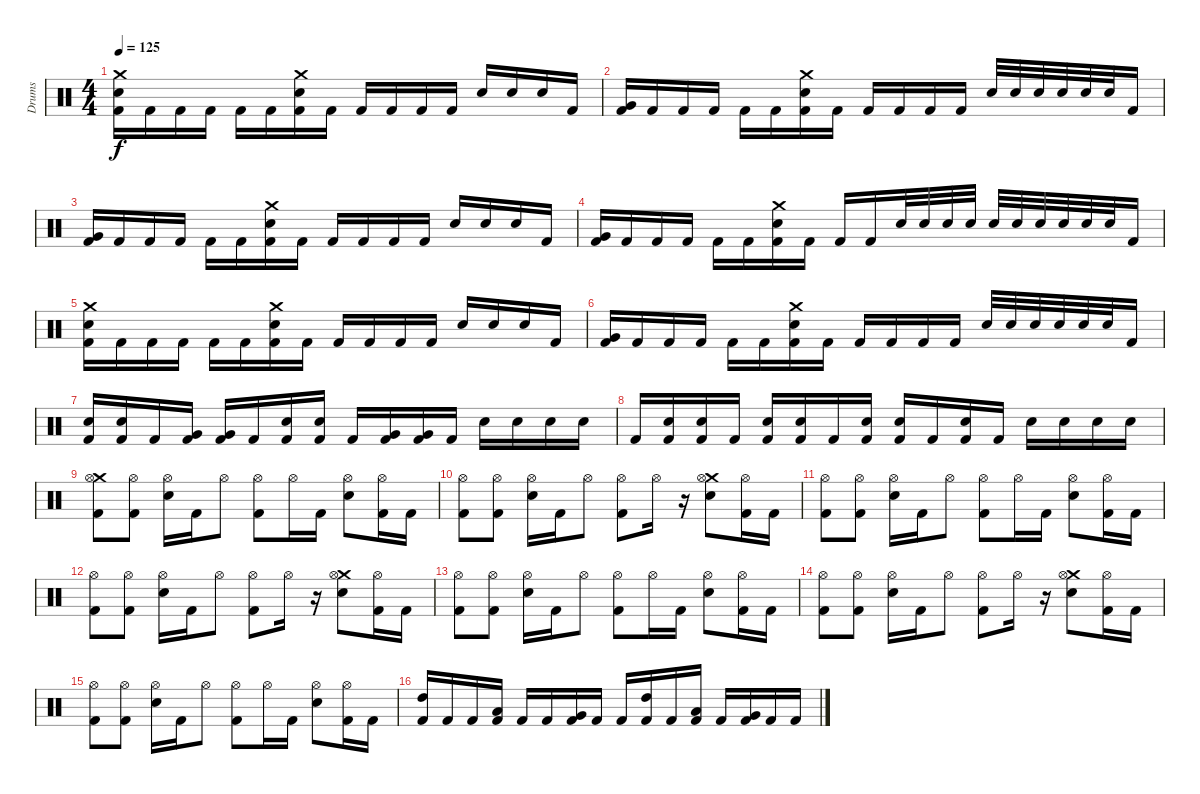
\track ("Drums" "Drums") {instrument percussion}
\staff {score}
\articulation defaults
\ts (4 4)
\tempo 125
\clef neutral
\ks c
("Crash medium (hit)" "Electric Snare (hit)" "Kick (hit) 2").16{dy f} "Kick (hit) 2".16 "Kick (hit) 2".16 "Kick (hit) 2".16 "Kick (hit) 2".16 "Kick (hit) 2".16 ("Crash medium (hit)" "Electric Snare (hit)" "Kick (hit) 2").16 "Kick (hit) 2".16 "Kick (hit) 2".16 "Kick (hit) 2".16 "Kick (hit) 2".16 "Kick (hit) 2".16 "Electric Snare (hit)".16 "Electric Snare (hit)".16 "Electric Snare (hit)".16 "Kick (hit) 2".16 |
("Very Low Tom (hit)" "Kick (hit) 2").16 "Kick (hit) 2".16 "Kick (hit) 2".16 "Kick (hit) 2".16 "Kick (hit) 2".16 "Kick (hit) 2".16 ("Crash medium (hit)" "Electric Snare (hit)" "Kick (hit) 2").16 "Kick (hit) 2".16 "Kick (hit) 2".16 "Kick (hit) 2".16 "Kick (hit) 2".16 "Kick (hit) 2".16 "Electric Snare (hit)".32 "Electric Snare (hit)".32 "Electric Snare (hit)".32 "Electric Snare (hit)".32 "Electric Snare (hit)".32 "Electric Snare (hit)".32 "Kick (hit) 2".16 |
("Very Low Tom (hit)" "Kick (hit) 2").16 "Kick (hit) 2".16 "Kick (hit) 2".16 "Kick (hit) 2".16 "Kick (hit) 2".16 "Kick (hit) 2".16 ("Crash medium (hit)" "Electric Snare (hit)" "Kick (hit) 2").16 "Kick (hit) 2".16 "Kick (hit) 2".16 "Kick (hit) 2".16 "Kick (hit) 2".16 "Kick (hit) 2".16 "Electric Snare (hit)".16 "Electric Snare (hit)".16 "Electric Snare (hit)".16 "Kick (hit) 2".16 |
("Very Low Tom (hit)" "Kick (hit) 2").16 "Kick (hit) 2".16 "Kick (hit) 2".16 "Kick (hit) 2".16 "Kick (hit) 2".16 "Kick (hit) 2".16 ("Crash medium (hit)" "Electric Snare (hit)" "Kick (hit) 2").16 "Kick (hit) 2".16 "Kick (hit) 2".16 "Kick (hit) 2".16 "Electric Snare (hit)".32 "Electric Snare (hit)".32 "Electric Snare (hit)".32 "Electric Snare (hit)".32 "Electric Snare (hit)".32 "Electric Snare (hit)".32 "Electric Snare (hit)".32 "Electric Snare (hit)".32 "Electric Snare (hit)".32 "Electric Snare (hit)".32 "Kick (hit) 2".16 |
("Crash medium (hit)" "Electric Snare (hit)" "Kick (hit) 2").16 "Kick (hit) 2".16 "Kick (hit) 2".16 "Kick (hit) 2".16 "Kick (hit) 2".16 "Kick (hit) 2".16 ("Crash medium (hit)" "Electric Snare (hit)" "Kick (hit) 2").16 "Kick (hit) 2".16 "Kick (hit) 2".16 "Kick (hit) 2".16 "Kick (hit) 2".16 "Kick (hit) 2".16 "Electric Snare (hit)".16 "Electric Snare (hit)".16 "Electric Snare (hit)".16 "Kick (hit) 2".16 |
("Very Low Tom (hit)" "Kick (hit) 2").16 "Kick (hit) 2".16 "Kick (hit) 2".16 "Kick (hit) 2".16 "Kick (hit) 2".16 "Kick (hit) 2".16 ("Crash medium (hit)" "Electric Snare (hit)" "Kick (hit) 2").16 "Kick (hit) 2".16 "Kick (hit) 2".16 "Kick (hit) 2".16 "Kick (hit) 2".16 "Kick (hit) 2".16 "Electric Snare (hit)".32 "Electric Snare (hit)".32 "Electric Snare (hit)".32 "Electric Snare (hit)".32 "Electric Snare (hit)".32 "Electric Snare (hit)".32 "Kick (hit) 2".16 |
("Electric Snare (hit)" "Kick (hit) 2").16 ("Electric Snare (hit)" "Kick (hit) 2").16 "Kick (hit) 2".16 ("Very Low Tom (hit)" "Kick (hit) 2").16 ("Very Low Tom (hit)" "Kick (hit) 2").16 "Kick (hit) 2".16 ("Electric Snare (hit)" "Kick (hit) 2").16 ("Electric Snare (hit)" "Kick (hit) 2").16 "Kick (hit) 2".16 ("Very Low Tom (hit)" "Kick (hit) 2").16 ("Very Low Tom (hit)" "Kick (hit) 2").16 "Kick (hit) 2".16 "Electric Snare (hit)".16 "Electric Snare (hit)".16 "Electric Snare (hit)".16 "Electric Snare (hit)".16 |
"Kick (hit) 2".16 ("Electric Snare (hit)" "Kick (hit) 2").16 ("Electric Snare (hit)" "Kick (hit) 2").16 "Kick (hit) 2".16 ("Electric Snare (hit)" "Kick (hit) 2").16 ("Electric Snare (hit)" "Kick (hit) 2").16 "Kick (hit) 2".16 ("Electric Snare (hit)" "Kick (hit) 2").16 ("Electric Snare (hit)" "Kick (hit) 2").16 "Kick (hit) 2".16 ("Electric Snare (hit)" "Kick (hit) 2").16 "Kick (hit) 2".16 "Electric Snare (hit)".16 "Electric Snare (hit)".16 "Electric Snare (hit)".16 "Electric Snare (hit)".16 |
("Crash medium (hit)" "Hi-Hat (open)" "Kick (hit) 2").8 ("Hi-Hat (open)" "Kick (hit) 2").8 ("Hi-Hat (open)" "Electric Snare (hit)").16 "Kick (hit) 2".16 "Hi-Hat (open)".8 ("Hi-Hat (open)" "Kick (hit) 2").8 "Hi-Hat (open)".16 "Kick (hit) 2".16 ("Hi-Hat (open)" "Electric Snare (hit)").8 ("Hi-Hat (open)" "Kick (hit) 2").16 "Kick (hit) 2".16 |
("Hi-Hat (open)" "Kick (hit) 2").8 ("Hi-Hat (open)" "Kick (hit) 2").8 ("Hi-Hat (open)" "Electric Snare (hit)").16 "Kick (hit) 2".16 "Hi-Hat (open)".8 ("Hi-Hat (open)" "Kick (hit) 2").8 "Hi-Hat (open)".16 r.16 ("Crash medium (hit)" "Hi-Hat (open)" "Electric Snare (hit)").8 ("Hi-Hat (open)" "Kick (hit) 2").16 "Kick (hit) 2".16 |
("Hi-Hat (open)" "Kick (hit) 2").8 ("Hi-Hat (open)" "Kick (hit) 2").8 ("Hi-Hat (open)" "Electric Snare (hit)").16 "Kick (hit) 2".16 "Hi-Hat (open)".8 ("Hi-Hat (open)" "Kick (hit) 2").8 "Hi-Hat (open)".16 "Kick (hit) 2".16 ("Hi-Hat (open)" "Electric Snare (hit)").8 ("Hi-Hat (open)" "Kick (hit) 2").16 "Kick (hit) 2".16 |
("Hi-Hat (open)" "Kick (hit) 2").8 ("Hi-Hat (open)" "Kick (hit) 2").8 ("Hi-Hat (open)" "Electric Snare (hit)").16 "Kick (hit) 2".16 "Hi-Hat (open)".8 ("Hi-Hat (open)" "Kick (hit) 2").8 "Hi-Hat (open)".16 r.16 ("Crash medium (hit)" "Hi-Hat (open)" "Electric Snare (hit)").8 ("Hi-Hat (open)" "Kick (hit) 2").16 "Kick (hit) 2".16 |
("Hi-Hat (open)" "Kick (hit) 2").8 ("Hi-Hat (open)" "Kick (hit) 2").8 ("Hi-Hat (open)" "Electric Snare (hit)").16 "Kick (hit) 2".16 "Hi-Hat (open)".8 ("Hi-Hat (open)" "Kick (hit) 2").8 "Hi-Hat (open)".16 "Kick (hit) 2".16 ("Hi-Hat (open)" "Electric Snare (hit)").8 ("Hi-Hat (open)" "Kick (hit) 2").16 "Kick (hit) 2".16 |
("Hi-Hat (open)" "Kick (hit) 2").8 ("Hi-Hat (open)" "Kick (hit) 2").8 ("Hi-Hat (open)" "Electric Snare (hit)").16 "Kick (hit) 2".16 "Hi-Hat (open)".8 ("Hi-Hat (open)" "Kick (hit) 2").8 "Hi-Hat (open)".16 r.16 ("Crash medium (hit)" "Hi-Hat (open)" "Electric Snare (hit)").8 ("Hi-Hat (open)" "Kick (hit) 2").16 "Kick (hit) 2".16 |
("Hi-Hat (open)" "Kick (hit) 2").8 ("Hi-Hat (open)" "Kick (hit) 2").8 ("Hi-Hat (open)" "Electric Snare (hit)").16 "Kick (hit) 2".16 "Hi-Hat (open)".8 ("Hi-Hat (open)" "Kick (hit) 2").8 "Hi-Hat (open)".16 "Kick (hit) 2".16 ("Hi-Hat (open)" "Electric Snare (hit)").8 ("Hi-Hat (open)" "Kick (hit) 2").16 "Kick (hit) 2".16 |
("High Tom (hit)" "Kick (hit) 2").16 "Kick (hit) 2".16 "Kick (hit) 2".16 ("Low Tom (hit)" "Kick (hit) 2").16 "Kick (hit) 2".16 "Kick (hit) 2".16 ("Very Low Tom (hit)" "Kick (hit) 2").16 "Kick (hit) 2".16 "Kick (hit) 2".16 ("High Tom (hit)" "Kick (hit) 2").16 "Kick (hit) 2".16 ("Low Tom (hit)" "Kick (hit) 2").16 "Kick (hit) 2".16 ("Very Low Tom (hit)" "Kick (hit) 2").16 "Kick (hit) 2".16 "Kick (hit) 2".16
